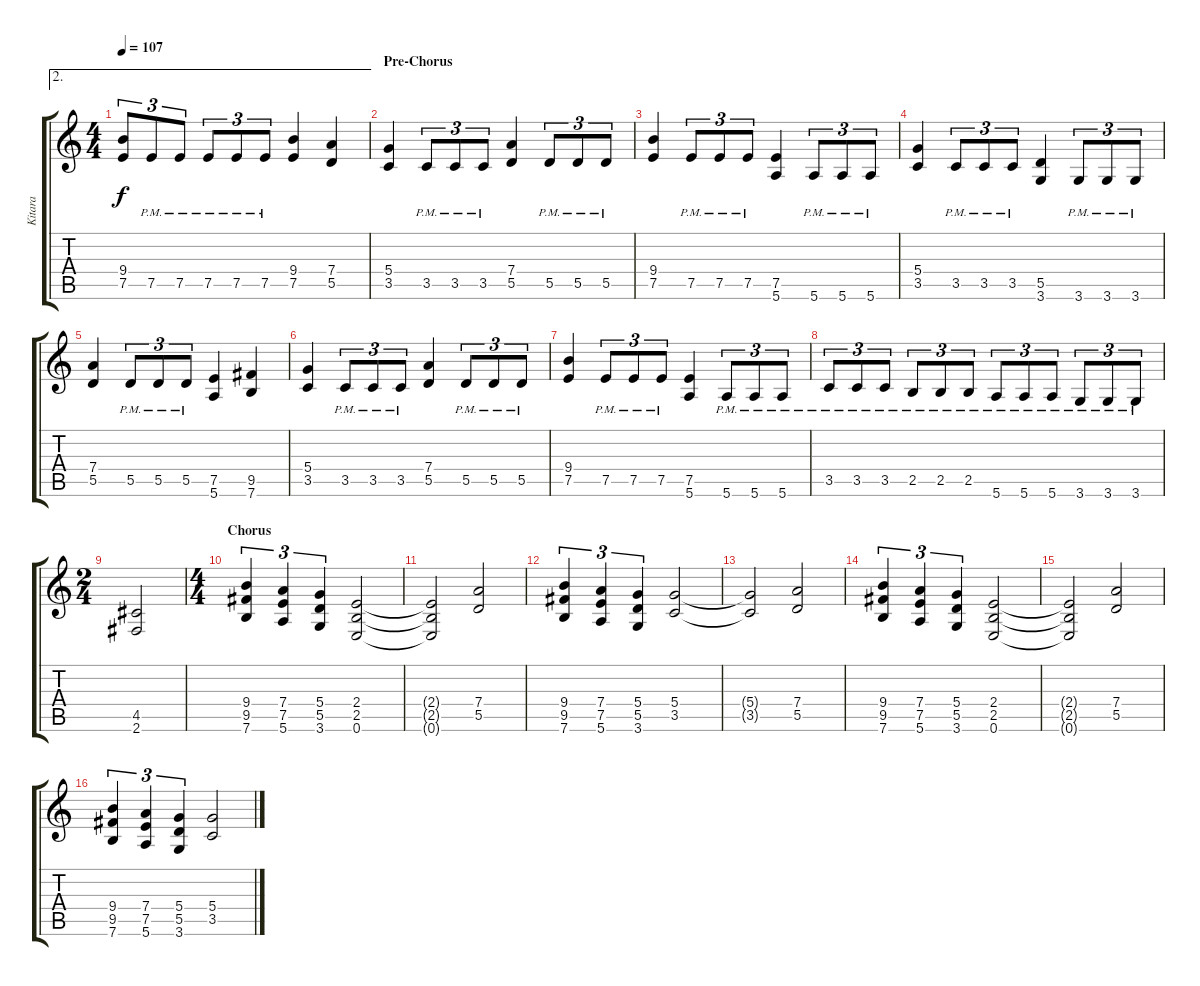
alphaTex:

\track ("Kitara" "Kitara") {instrument overdrivenguitar}
\staff {score tabs}
\tuning (E4 B3 G3 D3 A2 E2) {hide}
\ae 2
\ts (4 4)
\tempo 107
\clef g2
\ks c
(9.4 7.5).8{tu (3 2) dy f} 7.5{pm}.8{tu (3 2)} 7.5{pm}.8{tu (3 2)} 7.5{pm}.8{tu (3 2)} 7.5{pm}.8{tu (3 2)} 7.5{pm}.8{tu (3 2)} (9.4 7.5).4 (7.4 5.5).4 |
\section ("" "Pre-Chorus")
(5.4 3.5).4 3.5{pm}.8{tu (3 2)} 3.5{pm}.8{tu (3 2)} 3.5{pm}.8{tu (3 2)} (7.4 5.5).4 5.5{pm}.8{tu (3 2)} 5.5{pm}.8{tu (3 2)} 5.5{pm}.8{tu (3 2)} |
(9.4 7.5).4 7.5{pm}.8{tu (3 2)} 7.5{pm}.8{tu (3 2)} 7.5{pm}.8{tu (3 2)} (7.5 5.6).4 5.6{pm}.8{tu (3 2)} 5.6{pm}.8{tu (3 2)} 5.6{pm}.8{tu (3 2)} |
(5.4 3.5).4 3.5{pm}.8{tu (3 2)} 3.5{pm}.8{tu (3 2)} 3.5{pm}.8{tu (3 2)} (5.5 3.6).4 3.6{pm}.8{tu (3 2)} 3.6{pm}.8{tu (3 2)} 3.6{pm}.8{tu (3 2)} |
(7.4 5.5).4 5.5{pm}.8{tu (3 2)} 5.5{pm}.8{tu (3 2)} 5.5{pm}.8{tu (3 2)} (7.5 5.6).4 (9.5 7.6).4 |
(5.4 3.5).4 3.5{pm}.8{tu (3 2)} 3.5{pm}.8{tu (3 2)} 3.5{pm}.8{tu (3 2)} (7.4 5.5).4 5.5{pm}.8{tu (3 2)} 5.5{pm}.8{tu (3 2)} 5.5{pm}.8{tu (3 2)} |
(9.4 7.5).4 7.5{pm}.8{tu (3 2)} 7.5{pm}.8{tu (3 2)} 7.5{pm}.8{tu (3 2)} (7.5 5.6).4 5.6{pm}.8{tu (3 2)} 5.6{pm}.8{tu (3 2)} 5.6{pm}.8{tu (3 2)} |
3.5{pm}.8{tu (3 2)} 3.5{pm}.8{tu (3 2)} 3.5{pm}.8{tu (3 2)} 2.5{pm}.8{tu (3 2)} 2.5{pm}.8{tu (3 2)} 2.5{pm}.8{tu (3 2)} 5.6{pm}.8{tu (3 2)} 5.6{pm}.8{tu (3 2)} 5.6{pm}.8{tu (3 2)} 3.6{pm}.8{tu (3 2)} 3.6{pm}.8{tu (3 2)} 3.6{pm}.8{tu (3 2)} |
\ts (2 4)
(4.5 2.6).2 |
\ts (4 4)
\section ("" "Chorus")
(9.4 9.5 7.6).4{tu (3 2)} (7.4 7.5 5.6).4{tu (3 2)} (5.4 5.5 3.6).4{tu (3 2)} (2.4 2.5 0.6).2 |
(2.4{t} 2.5{t} 0.6{t}).2 (7.4 5.5).2 |
(9.4 9.5 7.6).4{tu (3 2)} (7.4 7.5 5.6).4{tu (3 2)} (5.4 5.5 3.6).4{tu (3 2)} (5.4 3.5).2 |
(5.4{t} 3.5{t}).2 (7.4 5.5).2 |
(9.4 9.5 7.6).4{tu (3 2)} (7.4 7.5 5.6).4{tu (3 2)} (5.4 5.5 3.6).4{tu (3 2)} (2.4 2.5 0.6).2 |
(2.4{t} 2.5{t} 0.6{t}).2 (7.4 5.5).2 |
(9.4 9.5 7.6).4{tu (3 2)} (7.4 7.5 5.6).4{tu (3 2)} (5.4 5.5 3.6).4{tu (3 2)} (5.4 3.5).2
